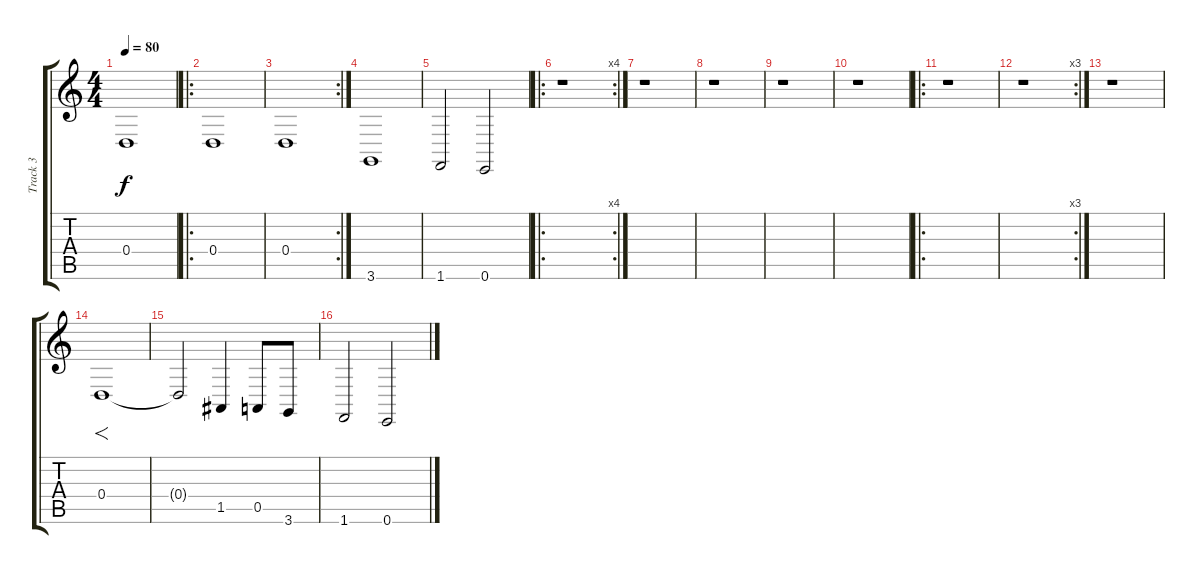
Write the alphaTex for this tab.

\track ("Track 3" "Track 3") {instrument choiraahs}
\staff {score tabs}
\tuning (E4 B3 G3 D3 A2 E2) {hide}
\ts (4 4)
\tempo 80
\clef g2
\ks c
0.4.1{dy f instrument choiraahs} |
\ro
0.4.1{volume 12} |
\rc 2
0.4.1 |
3.6.1 |
1.6.2 0.6.2 |
\ro
\rc 4
r.1 |
r.1 |
r.1 |
r.1 |
r.1 |
\ro
r.1 |
\rc 3
r.1 |
r.1 |
0.4.1{f volume 11} |
0.4{t}.2 1.5.4 0.5.8 3.6.8 |
1.6.2 0.6.2
